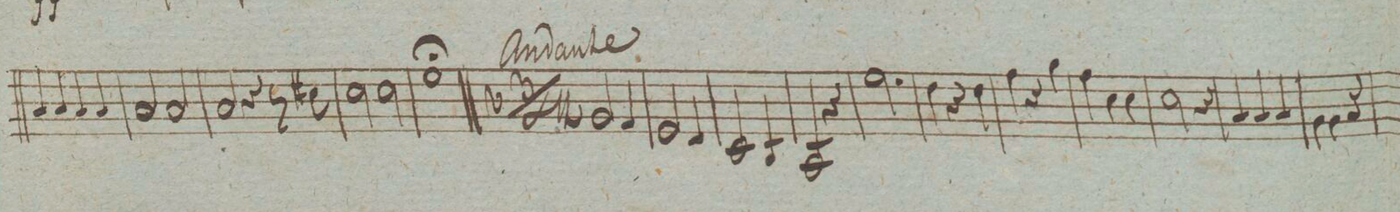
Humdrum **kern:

**kern	**dynam
*I"Clarinetto 2do in C:	*
*clefG2	*
*k[]	*
*met(c|)	*
*M4/4	*
4a/	.
4a/	.
4a/	.
4a/	.
=72	=72
2a/	.
2a/	.
=73	=73
2a/	.
4r	.
8r	.
8cc#X\	.
=74	=74
2cc\	.
2cc\	.
=75	=75
1ee\;	.
=76||	=76||
*k[b-]	*
*M3/4	*
2g/	.
4f/	.
=77	=77
2e/	.
4d/	.
=78	=78
2c/	.
4B-/	.
=79	=79
2A/	.
4r	.
=80	=80
2.ee\	.
=81	=81
4dd\	.
4r	.
4dd\	.
=82	=82
4ff\	.
4r	.
4gg\	.
=83	=83
4ff\	.
4cc\	.
4cc\	.
=84	=84
2cc\	.
4r	.
=85	=85
4a/	.
4a/	.
4a/	.
=86	=86
4g\	.
4g\	.
4r	.
=87	=87
*-	*-
